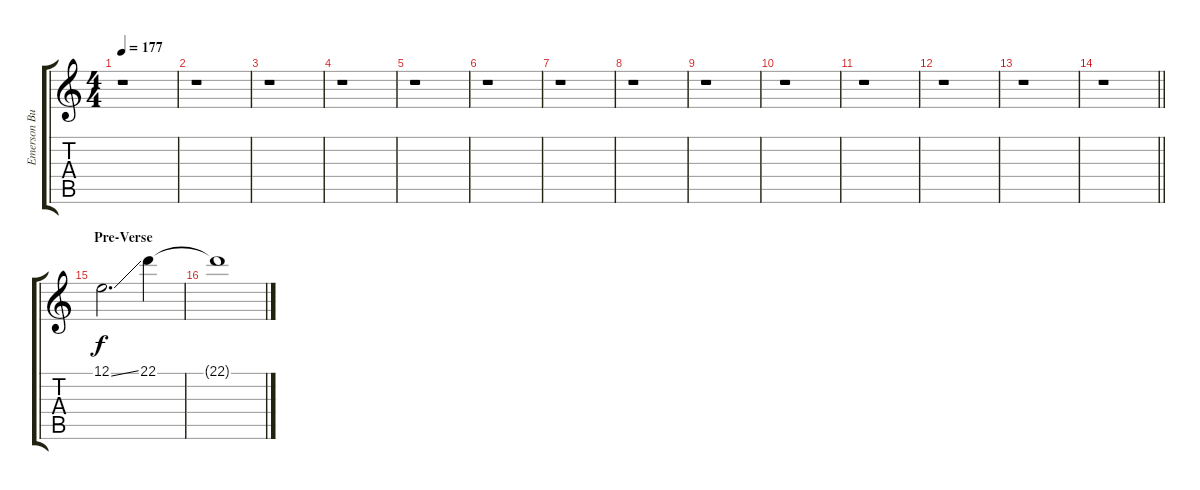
\track ("Emerson Burton (Keyboard)" "Emerson Bu") {instrument whistle}
\staff {score tabs}
\tuning (E4 B3 G3 D3 A2 E2) {hide}
\ts (4 4)
\tempo 177
\clef g2
\ks c
r.1{dy f} |
r.1 |
r.1 |
r.1 |
r.1 |
r.1 |
r.1 |
r.1 |
r.1 |
r.1 |
r.1 |
r.1 |
r.1 |
\barLineRight lightlight
r.1 |
\section ("" "Pre-Verse")
12.1{ss}.2{d} 22.1.4 |
22.1{t}.1
